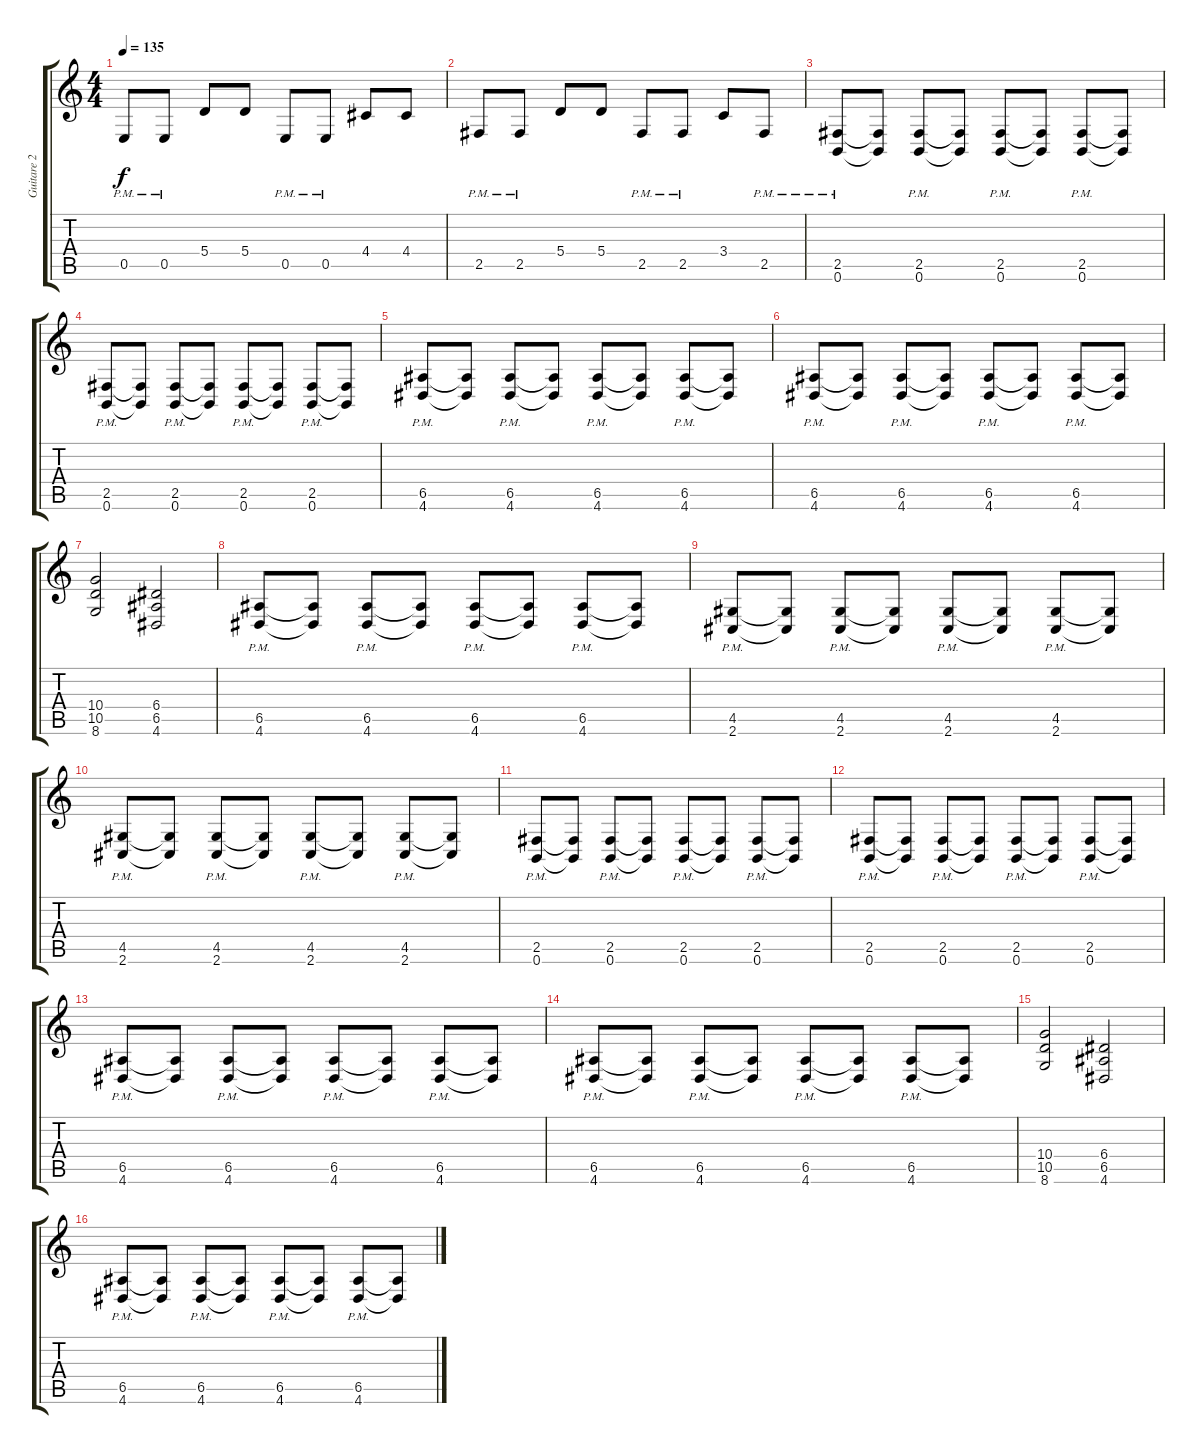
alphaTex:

\track ("Guitare 2" "Guitare 2") {instrument distortionguitar}
\staff {score tabs}
\tuning (B3 Gb3 D3 A2 E2 B1) {hide}
\ts (4 4)
\tempo 135
\clef g2
\ks c
0.5{pm}.8{dy f} 0.5{pm}.8 5.4.8 5.4.8 0.5{pm}.8 0.5{pm}.8 4.4.8 4.4.8 |
2.5{pm}.8 2.5{pm}.8 5.4.8 5.4.8 2.5{pm}.8 2.5{pm}.8 3.4.8 2.5{pm}.8 |
(2.5{pm} 0.6{pm}).8 (2.5{t} 0.6{t}).8 (2.5{pm} 0.6{pm}).8 (2.5{t} 0.6{t}).8 (2.5{pm} 0.6{pm}).8 (2.5{t} 0.6{t}).8 (2.5{pm} 0.6{pm}).8 (2.5{t} 0.6{t}).8 |
(2.5{pm} 0.6{pm}).8 (2.5{t} 0.6{t}).8 (2.5{pm} 0.6{pm}).8 (2.5{t} 0.6{t}).8 (2.5{pm} 0.6{pm}).8 (2.5{t} 0.6{t}).8 (2.5{pm} 0.6{pm}).8 (2.5{t} 0.6{t}).8 |
(6.5{pm} 4.6{pm}).8 (6.5{t} 4.6{t}).8 (6.5{pm} 4.6{pm}).8 (6.5{t} 4.6{t}).8 (6.5{pm} 4.6{pm}).8 (6.5{t} 4.6{t}).8 (6.5{pm} 4.6{pm}).8 (6.5{t} 4.6{t}).8 |
(6.5{pm} 4.6{pm}).8 (6.5{t} 4.6{t}).8 (6.5{pm} 4.6{pm}).8 (6.5{t} 4.6{t}).8 (6.5{pm} 4.6{pm}).8 (6.5{t} 4.6{t}).8 (6.5{pm} 4.6{pm}).8 (6.5{t} 4.6{t}).8 |
(10.4 10.5 8.6).2 (6.4 6.5 4.6).2 |
(6.5{pm} 4.6{pm}).8 (6.5{t} 4.6{t}).8 (6.5{pm} 4.6{pm}).8 (6.5{t} 4.6{t}).8 (6.5{pm} 4.6{pm}).8 (6.5{t} 4.6{t}).8 (6.5{pm} 4.6{pm}).8 (6.5{t} 4.6{t}).8 |
(4.5{pm} 2.6{pm}).8 (4.5{t} 2.6{t}).8 (4.5{pm} 2.6{pm}).8 (4.5{t} 2.6{t}).8 (4.5{pm} 2.6{pm}).8 (4.5{t} 2.6{t}).8 (4.5{pm} 2.6{pm}).8 (4.5{t} 2.6{t}).8 |
(4.5{pm} 2.6{pm}).8 (4.5{t} 2.6{t}).8 (4.5{pm} 2.6{pm}).8 (4.5{t} 2.6{t}).8 (4.5{pm} 2.6{pm}).8 (4.5{t} 2.6{t}).8 (4.5{pm} 2.6{pm}).8 (4.5{t} 2.6{t}).8 |
(2.5{pm} 0.6{pm}).8 (2.5{t} 0.6{t}).8 (2.5{pm} 0.6{pm}).8 (2.5{t} 0.6{t}).8 (2.5{pm} 0.6{pm}).8 (2.5{t} 0.6{t}).8 (2.5{pm} 0.6{pm}).8 (2.5{t} 0.6{t}).8 |
(2.5{pm} 0.6{pm}).8 (2.5{t} 0.6{t}).8 (2.5{pm} 0.6{pm}).8 (2.5{t} 0.6{t}).8 (2.5{pm} 0.6{pm}).8 (2.5{t} 0.6{t}).8 (2.5{pm} 0.6{pm}).8 (2.5{t} 0.6{t}).8 |
(6.5{pm} 4.6{pm}).8 (6.5{t} 4.6{t}).8 (6.5{pm} 4.6{pm}).8 (6.5{t} 4.6{t}).8 (6.5{pm} 4.6{pm}).8 (6.5{t} 4.6{t}).8 (6.5{pm} 4.6{pm}).8 (6.5{t} 4.6{t}).8 |
(6.5{pm} 4.6{pm}).8 (6.5{t} 4.6{t}).8 (6.5{pm} 4.6{pm}).8 (6.5{t} 4.6{t}).8 (6.5{pm} 4.6{pm}).8 (6.5{t} 4.6{t}).8 (6.5{pm} 4.6{pm}).8 (6.5{t} 4.6{t}).8 |
(10.4 10.5 8.6).2 (6.4 6.5 4.6).2 |
(6.5{pm} 4.6{pm}).8 (6.5{t} 4.6{t}).8 (6.5{pm} 4.6{pm}).8 (6.5{t} 4.6{t}).8 (6.5{pm} 4.6{pm}).8 (6.5{t} 4.6{t}).8 (6.5{pm} 4.6{pm}).8 (6.5{t} 4.6{t}).8
